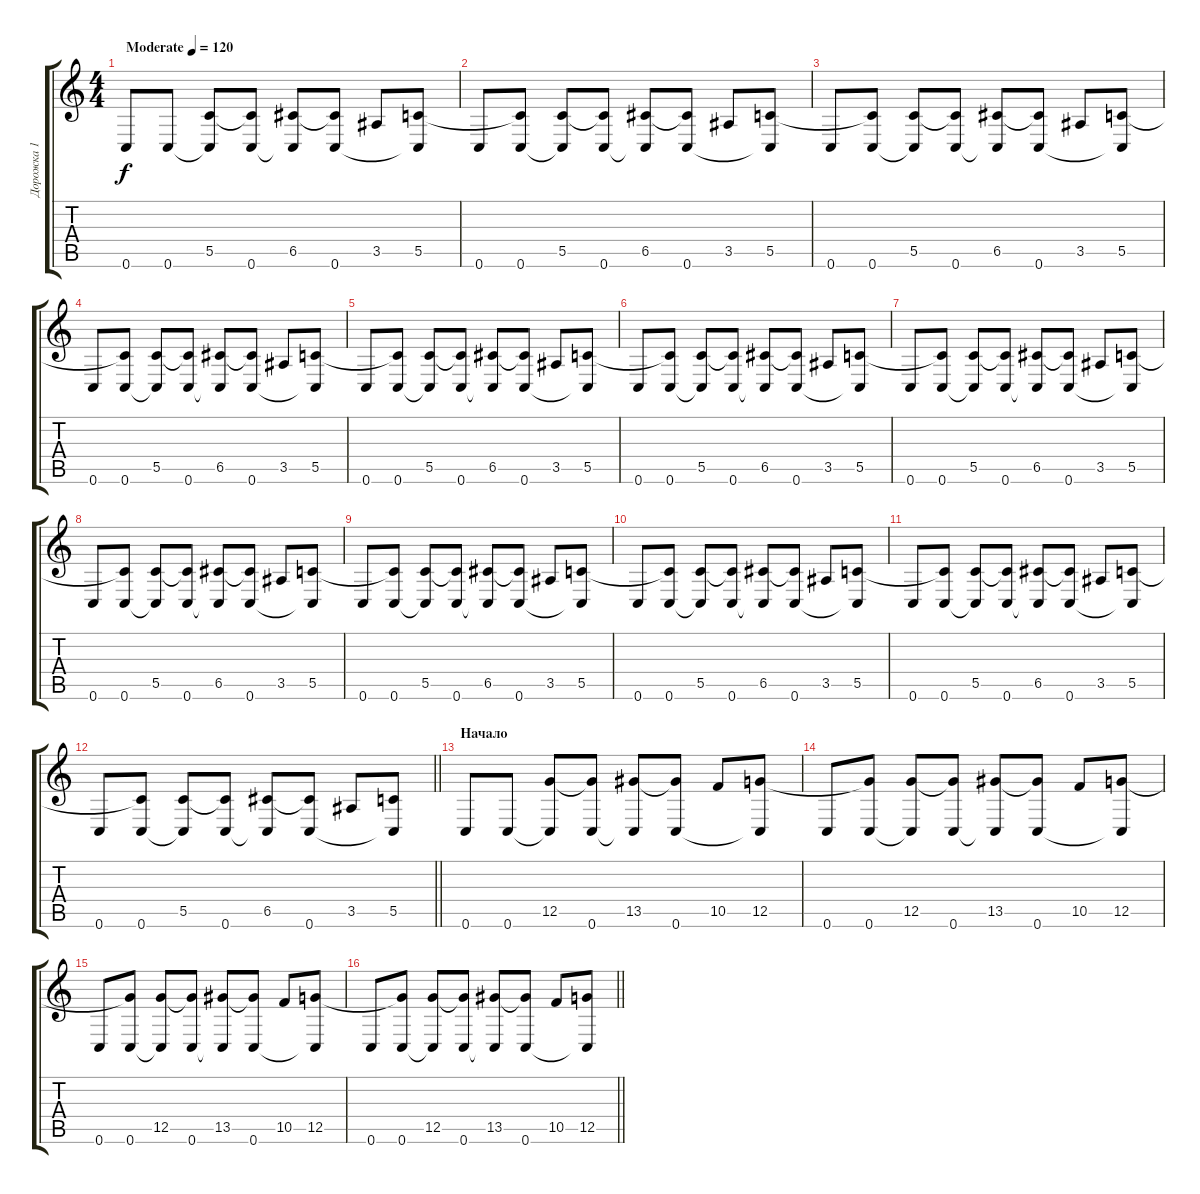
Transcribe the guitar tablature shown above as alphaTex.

\track ("Дорожка 1" "Дорожка 1") {instrument acousticguitarsteel}
\staff {score tabs}
\tuning (D4 A3 F3 C3 G2 C2) {hide}
\ts (4 4)
\tempo (120 "Moderate")
\clef g2
\ks c
0.6.8{dy f volume 0 instrument acousticguitarsteel} 0.6.8{volume 13} (5.5 0.6{t}).8 (5.5{t} 0.6).8 (6.5 0.6{t}).8 (6.5{t} 0.6).8 3.5.8 (5.5 0.6{t}).8 |
0.6.8 (5.5{t} 0.6).8 (5.5 0.6{t}).8 (5.5{t} 0.6).8 (6.5 0.6{t}).8 (6.5{t} 0.6).8 3.5.8 (5.5 0.6{t}).8 |
0.6.8 (5.5{t} 0.6).8 (5.5 0.6{t}).8 (5.5{t} 0.6).8 (6.5 0.6{t}).8 (6.5{t} 0.6).8 3.5.8 (5.5 0.6{t}).8 |
0.6.8 (5.5{t} 0.6).8 (5.5 0.6{t}).8 (5.5{t} 0.6).8 (6.5 0.6{t}).8 (6.5{t} 0.6).8 3.5.8 (5.5 0.6{t}).8 |
0.6.8 (5.5{t} 0.6).8 (5.5 0.6{t}).8 (5.5{t} 0.6).8 (6.5 0.6{t}).8 (6.5{t} 0.6).8 3.5.8 (5.5 0.6{t}).8 |
0.6.8 (5.5{t} 0.6).8 (5.5 0.6{t}).8 (5.5{t} 0.6).8 (6.5 0.6{t}).8 (6.5{t} 0.6).8 3.5.8 (5.5 0.6{t}).8 |
0.6.8 (5.5{t} 0.6).8 (5.5 0.6{t}).8 (5.5{t} 0.6).8 (6.5 0.6{t}).8 (6.5{t} 0.6).8 3.5.8 (5.5 0.6{t}).8 |
0.6.8 (5.5{t} 0.6).8 (5.5 0.6{t}).8 (5.5{t} 0.6).8 (6.5 0.6{t}).8 (6.5{t} 0.6).8 3.5.8 (5.5 0.6{t}).8 |
0.6.8 (5.5{t} 0.6).8 (5.5 0.6{t}).8 (5.5{t} 0.6).8 (6.5 0.6{t}).8 (6.5{t} 0.6).8 3.5.8 (5.5 0.6{t}).8 |
0.6.8 (5.5{t} 0.6).8 (5.5 0.6{t}).8 (5.5{t} 0.6).8 (6.5 0.6{t}).8 (6.5{t} 0.6).8 3.5.8 (5.5 0.6{t}).8 |
0.6.8 (5.5{t} 0.6).8 (5.5 0.6{t}).8 (5.5{t} 0.6).8 (6.5 0.6{t}).8 (6.5{t} 0.6).8 3.5.8 (5.5 0.6{t}).8 |
\barLineRight lightlight
0.6.8 (5.5{t} 0.6).8 (5.5 0.6{t}).8 (5.5{t} 0.6).8 (6.5 0.6{t}).8 (6.5{t} 0.6).8 3.5.8 (5.5 0.6{t}).8 |
\section ("" "Начало")
0.6.8 0.6.8 (12.5 0.6{t}).8 (12.5{t} 0.6).8 (13.5 0.6{t}).8 (13.5{t} 0.6).8 10.5.8 (12.5 0.6{t}).8 |
0.6.8 (12.5{t} 0.6).8 (12.5 0.6{t}).8 (12.5{t} 0.6).8 (13.5 0.6{t}).8 (13.5{t} 0.6).8 10.5.8 (12.5 0.6{t}).8 |
0.6.8 (12.5{t} 0.6).8 (12.5 0.6{t}).8 (12.5{t} 0.6).8 (13.5 0.6{t}).8 (13.5{t} 0.6).8 10.5.8 (12.5 0.6{t}).8 |
\barLineRight lightlight
0.6.8 (12.5{t} 0.6).8 (12.5 0.6{t}).8 (12.5{t} 0.6).8 (13.5 0.6{t}).8 (13.5{t} 0.6).8 10.5.8 (12.5 0.6{t}).8
